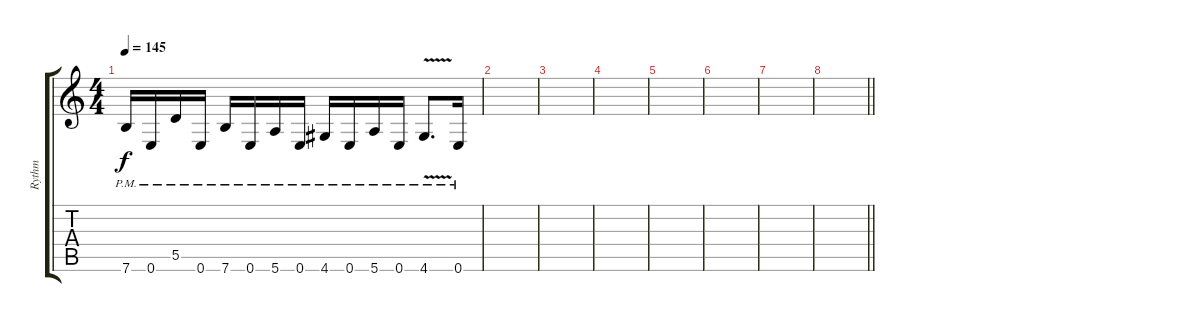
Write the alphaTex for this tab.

\track ("Rythm" "Rythm") {instrument distortionguitar}
\staff {score tabs}
\tuning (E4 B3 G3 D3 A2 E2) {hide}
\ts (4 4)
\tempo 145
\clef g2
\ks c
7.6{pm}.16{dy f} 0.6{pm}.16 5.5{pm}.16 0.6{pm}.16 7.6{pm}.16 0.6{pm}.16 5.6{pm}.16 0.6{pm}.16 4.6{pm}.16 0.6{pm}.16 5.6{pm}.16 0.6{pm}.16 4.6{v pm}.8{d} 0.6{pm}.16 |
|
|
|
|
|
|
\barLineRight lightlight
